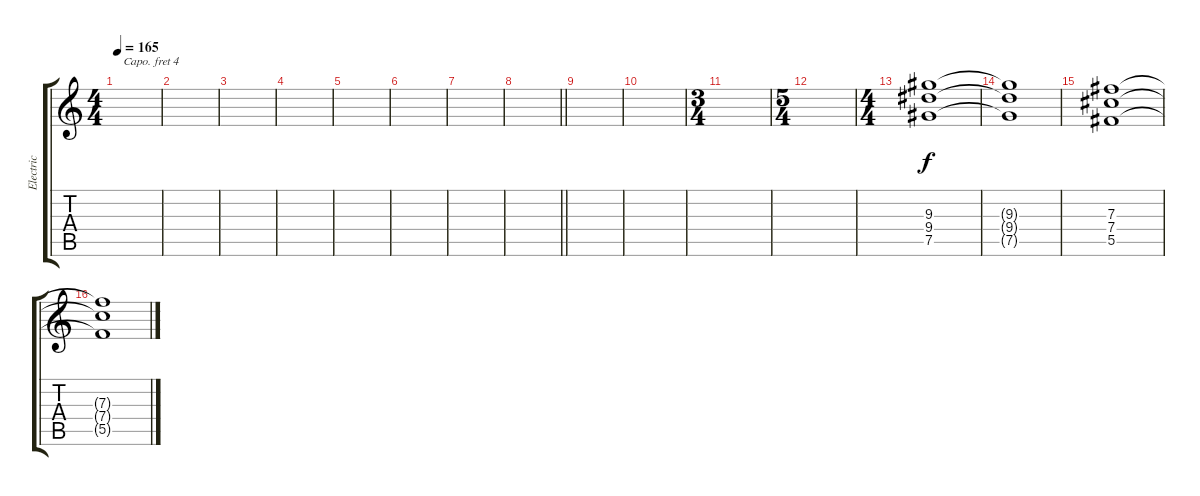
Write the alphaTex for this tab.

\track ("Electric" "Electric") {instrument distortionguitar}
\staff {score tabs}
\capo 4
\tuning (E4 B3 G3 D3 A2 E2) {hide}
\ts (4 4)
\tempo 165
\clef g2
\ks c
|
|
|
|
|
|
|
\barLineRight lightlight
|
|
|
\ts (3 4)
|
\ts (5 4)
|
\ts (4 4)
(9.3 9.4 7.5).1 |
(9.3{t} 9.4{t} 7.5{t}).1 |
(7.3 7.4 5.5).1 |
(7.3{t} 7.4{t} 5.5{t}).1
